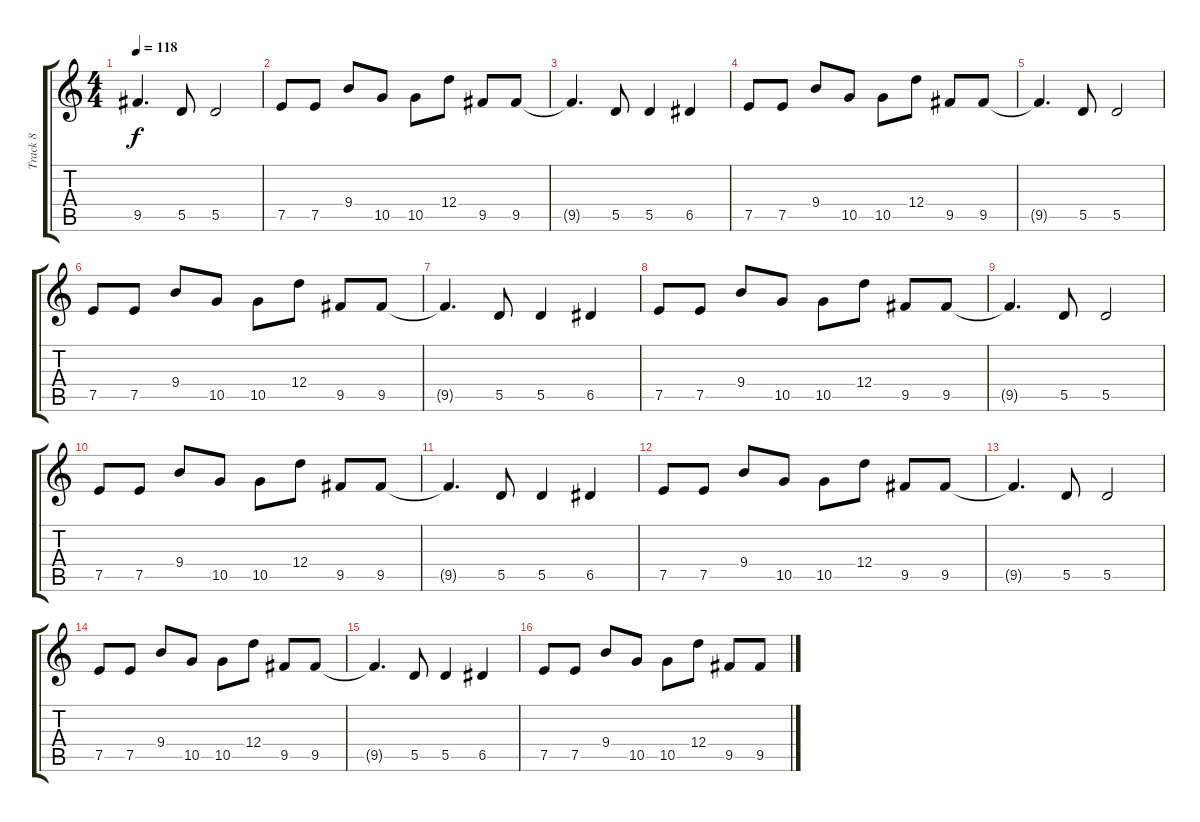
\track ("Track 8" "Track 8") {instrument overdrivenguitar}
\staff {score tabs}
\tuning (E4 B3 G3 D3 A2 E2) {hide}
\ts (4 4)
\tempo 118
\clef g2
\ks c
9.5{t}.4{d dy f} 5.5.8 5.5.2 |
7.5.8 7.5.8 9.4.8 10.5.8 10.5.8 12.4.8 9.5.8 9.5.8 |
9.5{t}.4{d} 5.5.8 5.5.4 6.5.4 |
7.5.8 7.5.8 9.4.8 10.5.8 10.5.8 12.4.8 9.5.8 9.5.8 |
9.5{t}.4{d} 5.5.8 5.5.2 |
7.5.8 7.5.8 9.4.8 10.5.8 10.5.8 12.4.8 9.5.8 9.5.8 |
9.5{t}.4{d} 5.5.8 5.5.4 6.5.4 |
7.5.8 7.5.8 9.4.8 10.5.8 10.5.8 12.4.8 9.5.8 9.5.8 |
9.5{t}.4{d} 5.5.8 5.5.2 |
7.5.8 7.5.8 9.4.8 10.5.8 10.5.8 12.4.8 9.5.8 9.5.8 |
9.5{t}.4{d} 5.5.8 5.5.4 6.5.4 |
7.5.8 7.5.8 9.4.8 10.5.8 10.5.8 12.4.8 9.5.8 9.5.8 |
9.5{t}.4{d} 5.5.8 5.5.2 |
7.5.8 7.5.8 9.4.8 10.5.8 10.5.8 12.4.8 9.5.8 9.5.8 |
9.5{t}.4{d} 5.5.8 5.5.4 6.5.4 |
7.5.8 7.5.8 9.4.8 10.5.8 10.5.8 12.4.8 9.5.8 9.5.8
